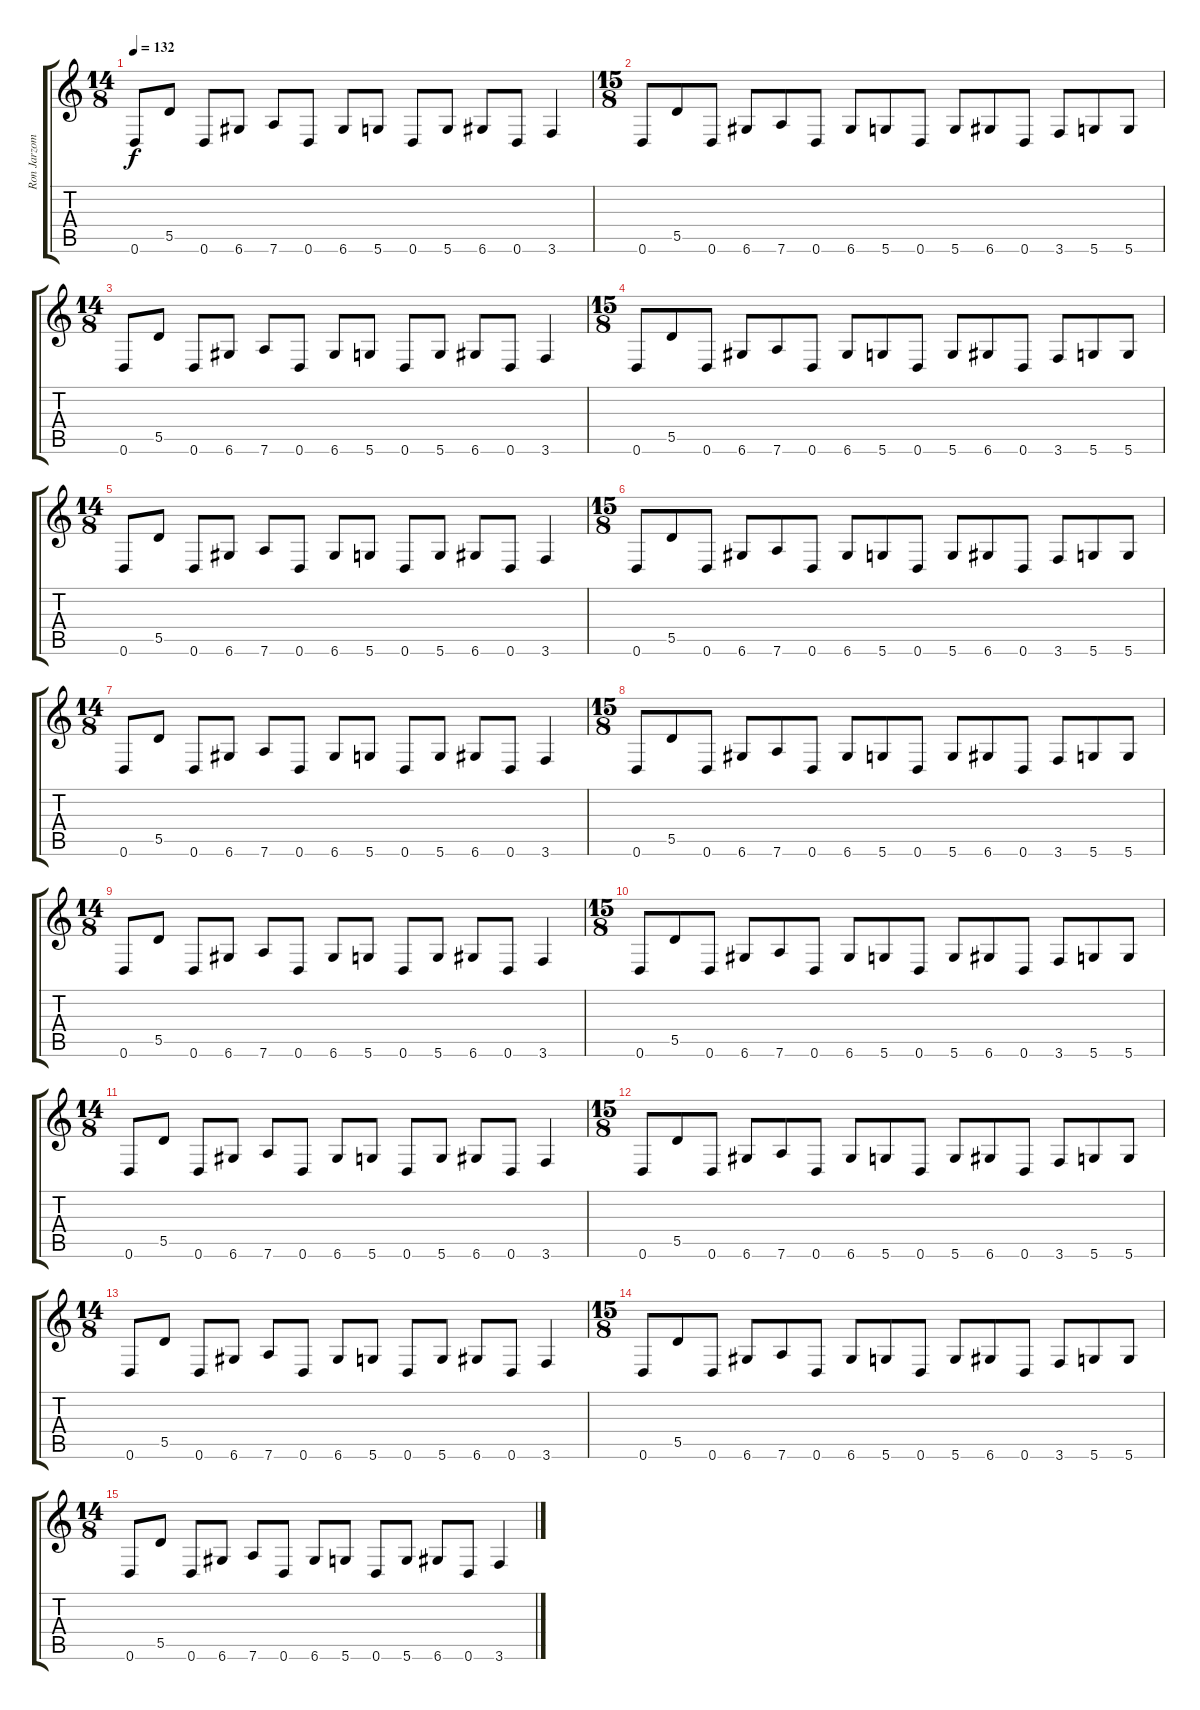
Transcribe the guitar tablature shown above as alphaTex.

\track ("Ron Jarzombek (Dropped D)" "Ron Jarzom") {instrument distortionguitar}
\staff {score tabs}
\tuning (E4 B3 G3 D3 A2 D2) {hide}
\ts (14 8)
\tempo 132
\clef g2
\ks c
0.6.8{dy f} 5.5.8 0.6.8 6.6.8 7.6.8 0.6.8 6.6.8 5.6.8 0.6.8 5.6.8 6.6.8 0.6.8 3.6.4 |
\ts (15 8)
0.6.8 5.5.8 0.6.8 6.6.8 7.6.8 0.6.8 6.6.8 5.6.8 0.6.8 5.6.8 6.6.8 0.6.8 3.6.8 5.6.8 5.6.8 |
\ts (14 8)
0.6.8 5.5.8 0.6.8 6.6.8 7.6.8 0.6.8 6.6.8 5.6.8 0.6.8 5.6.8 6.6.8 0.6.8 3.6.4 |
\ts (15 8)
0.6.8 5.5.8 0.6.8 6.6.8 7.6.8 0.6.8 6.6.8 5.6.8 0.6.8 5.6.8 6.6.8 0.6.8 3.6.8 5.6.8 5.6.8 |
\ts (14 8)
0.6.8 5.5.8 0.6.8 6.6.8 7.6.8 0.6.8 6.6.8 5.6.8 0.6.8 5.6.8 6.6.8 0.6.8 3.6.4 |
\ts (15 8)
0.6.8 5.5.8 0.6.8 6.6.8 7.6.8 0.6.8 6.6.8 5.6.8 0.6.8 5.6.8 6.6.8 0.6.8 3.6.8 5.6.8 5.6.8 |
\ts (14 8)
0.6.8 5.5.8 0.6.8 6.6.8 7.6.8 0.6.8 6.6.8 5.6.8 0.6.8 5.6.8 6.6.8 0.6.8 3.6.4 |
\ts (15 8)
0.6.8 5.5.8 0.6.8 6.6.8 7.6.8 0.6.8 6.6.8 5.6.8 0.6.8 5.6.8 6.6.8 0.6.8 3.6.8 5.6.8 5.6.8 |
\ts (14 8)
0.6.8 5.5.8 0.6.8 6.6.8 7.6.8 0.6.8 6.6.8 5.6.8 0.6.8 5.6.8 6.6.8 0.6.8 3.6.4 |
\ts (15 8)
0.6.8{volume 10} 5.5.8 0.6.8 6.6.8 7.6.8 0.6.8 6.6.8 5.6.8 0.6.8 5.6.8 6.6.8 0.6.8 3.6.8 5.6.8 5.6.8 |
\ts (14 8)
0.6.8 5.5.8 0.6.8 6.6.8 7.6.8 0.6.8 6.6.8 5.6.8 0.6.8 5.6.8 6.6.8 0.6.8 3.6.4 |
\ts (15 8)
0.6.8 5.5.8 0.6.8 6.6.8 7.6.8{volume 6} 0.6.8 6.6.8 5.6.8 0.6.8 5.6.8 6.6.8 0.6.8 3.6.8 5.6.8 5.6.8 |
\ts (14 8)
0.6.8 5.5.8 0.6.8 6.6.8 7.6.8 0.6.8 6.6.8 5.6.8 0.6.8 5.6.8 6.6.8 0.6.8 3.6.4 |
\ts (15 8)
0.6.8 5.5.8 0.6.8 6.6.8 7.6.8 0.6.8 6.6.8 5.6.8{volume 0} 0.6.8 5.6.8 6.6.8 0.6.8 3.6.8 5.6.8 5.6.8 |
\ts (14 8)
0.6.8 5.5.8 0.6.8 6.6.8 7.6.8 0.6.8 6.6.8 5.6.8 0.6.8 5.6.8 6.6.8 0.6.8 3.6.4
